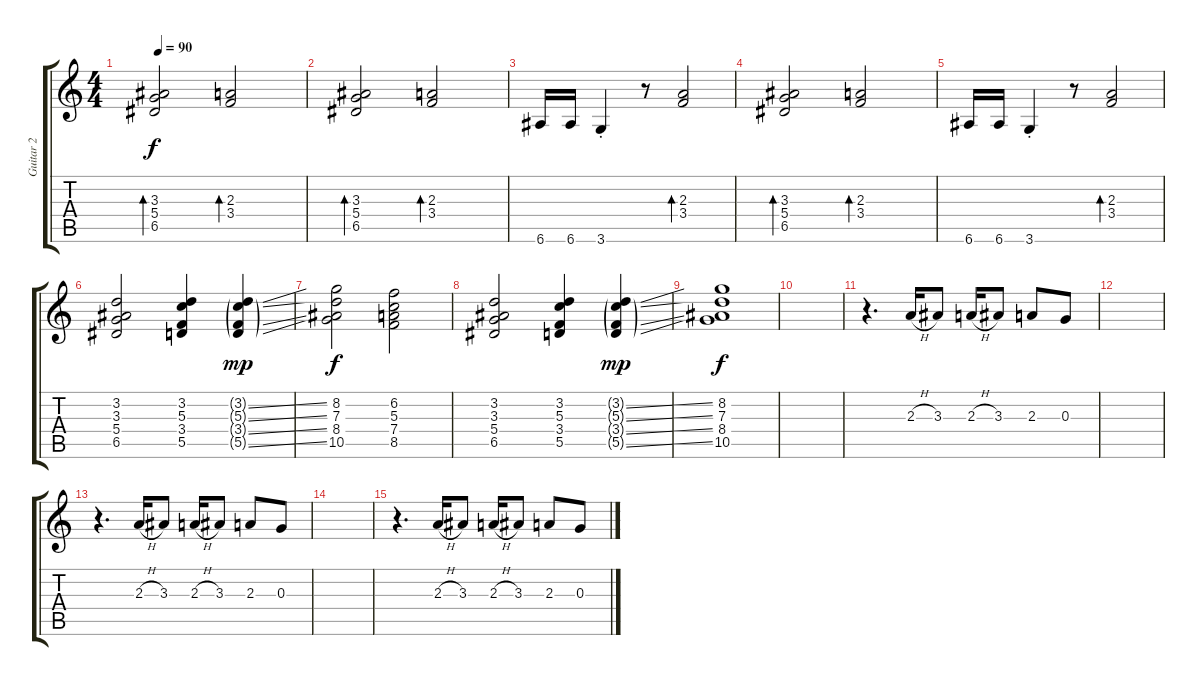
\track ("Guitar 2" "Guitar 2") {instrument electricguitarjazz}
\staff {score tabs}
\tuning (E4 B3 G3 D3 A2 E2) {hide}
\ts (4 4)
\tempo 90
\clef g2
\ks c
(3.3 5.4 6.5).2{bd 240 dy f} (2.3 3.4).2{bd 240} |
(3.3 5.4 6.5).2{bd 240} (2.3 3.4).2{bd 240} |
6.6.16 6.6.16 3.6{st}.4 r.8 (2.3 3.4).2{bd 240} |
(3.3 5.4 6.5).2{bd 240} (2.3 3.4).2{bd 240} |
6.6.16 6.6.16 3.6{st}.4 r.8 (2.3 3.4).2{bd 240} |
(3.2 3.3 5.4 6.5).2 (3.2 5.3 3.4 5.5).4 (3.2{ss g} 5.3{ss g} 3.4{ss g} 5.5{ss g}).4{dy mp} |
(8.2 7.3 8.4 10.5).2{dy f} (6.2 5.3 7.4 8.5).2 |
(3.2 3.3 5.4 6.5).2 (3.2 5.3 3.4 5.5).4 (3.2{ss g} 5.3{ss g} 3.4{ss g} 5.5{ss g}).4{dy mp} |
(8.2 7.3 8.4 10.5).1{dy f} |
|
r.4{d} 2.3{h}.16 3.3.8 2.3{h}.16 3.3.8 2.3.8 0.3.8 |
|
r.4{d} 2.3{h}.16 3.3.8 2.3{h}.16 3.3.8 2.3.8 0.3.8 |
|
r.4{d} 2.3{h}.16 3.3.8 2.3{h}.16 3.3.8 2.3.8 0.3.8
